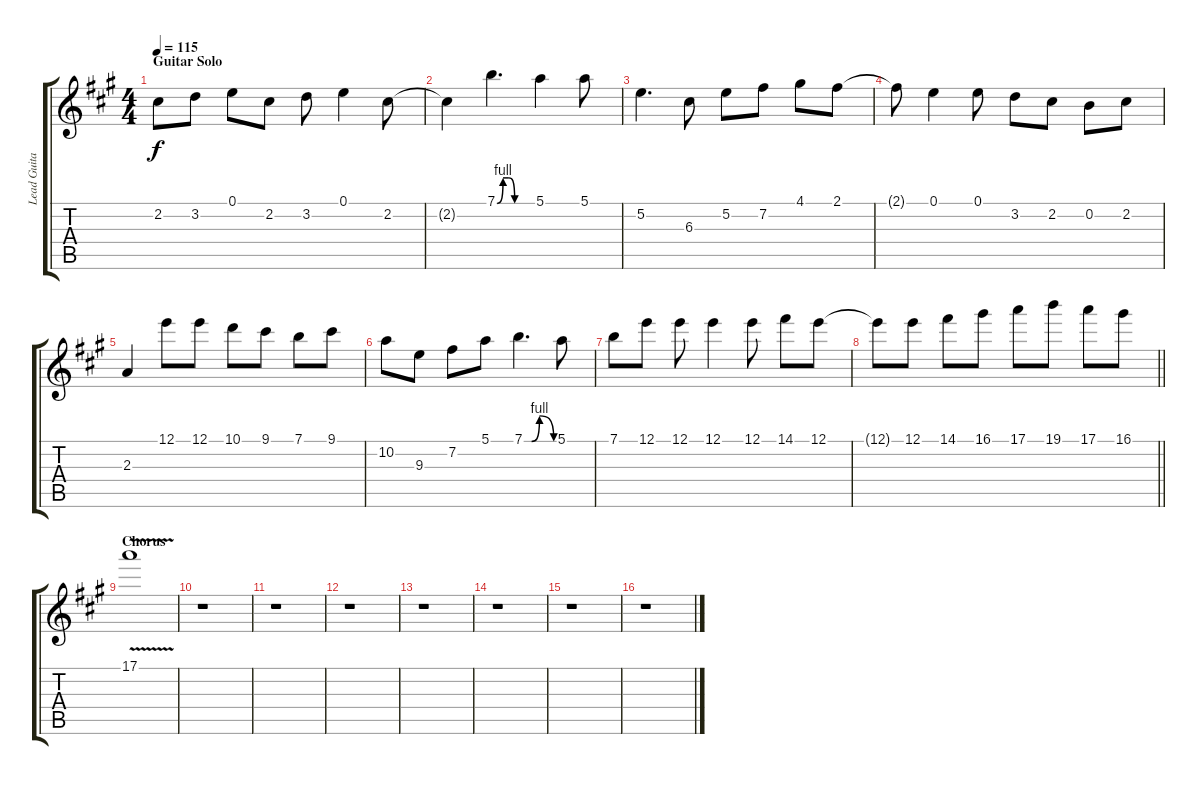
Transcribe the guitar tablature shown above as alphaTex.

\track ("Lead Guitar" "Lead Guita") {instrument distortionguitar}
\staff {score tabs}
\tuning (E4 B3 G3 D3 A2 E2) {hide}
\ts (4 4)
\section ("" "Guitar Solo")
\tempo 115
\clef g2
\ks a
2.2.8{dy f} 3.2.8 0.1.8 2.2.8 3.2.8 0.1.4 2.2.8 |
2.2{t}.4 7.1{be (custom 0 0 10 4 20 4 30 0 60 0)}.4{d} 5.1.4 5.1.8 |
5.2.4{d} 6.3.8 5.2.8 7.2.8 4.1.8 2.1.8 |
2.1{t}.8 0.1.4 0.1.8 3.2.8 2.2.8 0.2.8 2.2.8 |
2.3.4 12.1.8 12.1.8 10.1.8 9.1.8 7.1.8 9.1.8 |
10.2.8 9.3.8 7.2.8 5.1.8 7.1{be (custom 0 0 15 0 31 4 60 0)}.4{d} 5.1.8 |
7.1.8 12.1.8 12.1.8 12.1.4 12.1.8 14.1.8 12.1.8 |
\barLineRight lightlight
12.1{t}.8 12.1.8 14.1.8 16.1.8 17.1.8 19.1.8 17.1.8 16.1.8 |
\section ("" "Chorus")
17.1{v}.1{volume 4} |
r.1 |
r.1 |
r.1 |
r.1 |
r.1 |
r.1 |
r.1
